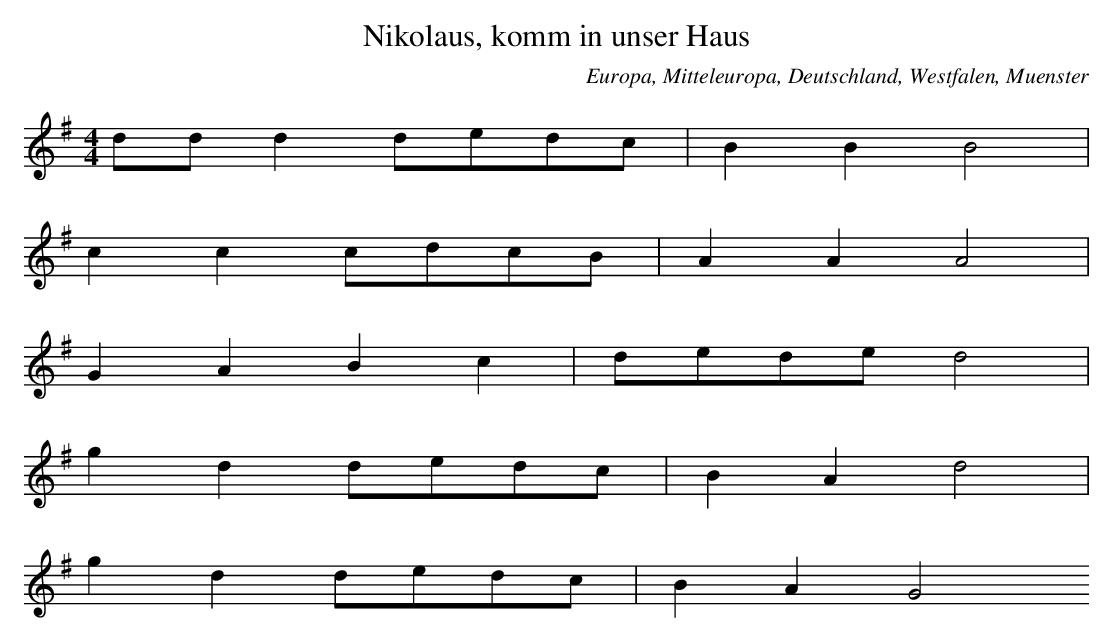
X:1
T: Nikolaus, komm in unser Haus
O: Europa, Mitteleuropa, Deutschland, Westfalen, Muenster
M: 4/4
L: 1/8
K: G
ddd2dedc | B2B2B4 |
c2c2cdcB | A2A2A4 |
G2A2B2c2 | deded4 |
g2d2dedc | B2A2d4 |
g2d2dedc | B2A2G4
